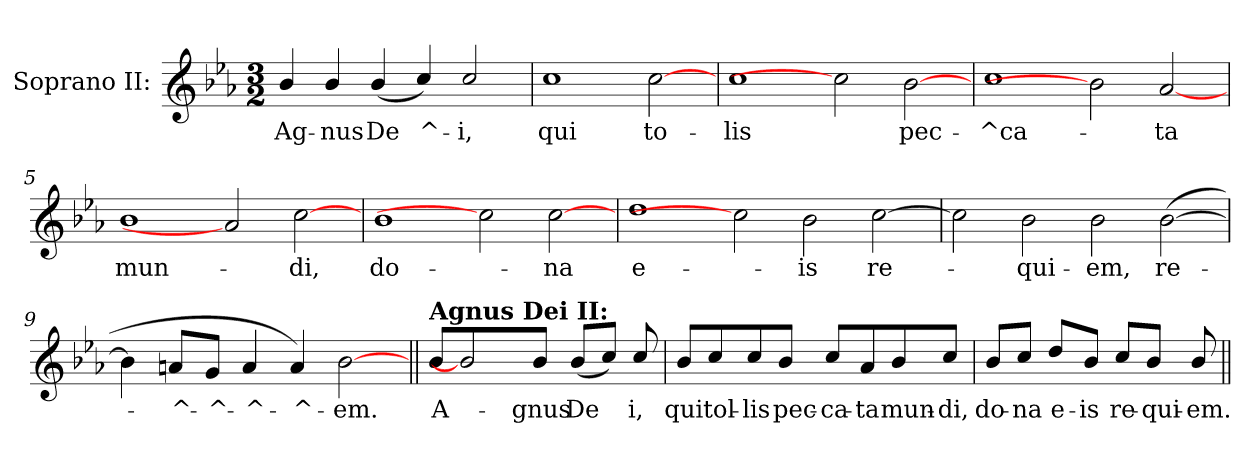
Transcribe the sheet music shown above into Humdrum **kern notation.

**kern	**text
*part1	*part1
*staff1	*staff1
*I"Soprano II:	*
!!LO:PB:g=z
*stria5	*
*clefG2	*
*k[b-e-a-]	*
*E-:	*
*M3/2	*
=1	=1
!	!LO:LY:b:cj
4b-/	Ag-
!	!LO:LY:b:cj
4b-/	-nus
!	!LO:LY:b:cj
(<4b-/	De
!	!LO:LY:b:cj
4cc/)	^-
!	!LO:LY:b:cj
2cc/	-i,
=2	=2
!	!LO:LY:b:cj
1cc	qui
!	!LO:LY:b:cj
[2cc	to-
=3	=3
!	!LO:LY:b:cj
1cc	-lis
2cc]	.
!	!LO:LY:b:cj
[2b-	pec-
!!LO:LB:g=z
=4	=4
!	!LO:LY:b:cj
1cc	-^ca-
2b-]	.
!	!LO:LY:b:cj
[2a-	-ta
=5	=5
!	!LO:LY:b:cj
1b-	mun-
2a-]	.
!	!LO:LY:b:cj
[2cc	-di,
=6	=6
!	!LO:LY:b:cj
1b-	do-
2cc]	.
!	!LO:LY:b:cj
[2cc	-na
!!LO:LB:g=z
=7	=7
!	!LO:LY:b:cj
1dd	e-
2cc]	.
!	!LO:LY:b:cj
2b-\	-is
!	!LO:LY:b:cj
[>2cc\	re-
=8	=8
2cc\]	.
!	!LO:LY:b:cj
2b-\	-qui-
!	!LO:LY:b:cj
2b-\	-em,
!	!LO:LY:b:cj
(>[>2b-\	re-
=9	=9
4b-\]	.
!	!LO:LY:b:cj
8an/L	-^-
!	!LO:LY:b:cj
8g/J	-^-
!	!LO:LY:b:cj
4a/	-^-
!	!LO:LY:b:cj
4a/)	-^-
!	!LO:LY:b:cj
[2b-	-em.
!!LO:LB:g=z
=10||	=10||
!LO:TX:a:B:t=Agnus Dei  II&colon;	!
!	!LO:LY:b:cj
8b-/L	A-
2b-]	.
!	!LO:LY:b:cj
8b-/J	-gnus
!	!LO:LY:b:cj
(<8b-/L	De
!	!LO:LY:b:cj
8cc/J)	-
!	!LO:LY:b:cj
8cc/	-i,
=11	=11
!	!LO:LY:b:cj
8b-/L	qui
!	!LO:LY:b:cj
8cc/	tol-
!	!LO:LY:b:cj
8cc/	-lis
!	!LO:LY:b:cj
8b-/J	pec-
!	!LO:LY:b:cj
8cc/L	-ca-
!	!LO:LY:b:cj
8a-/	-ta
!	!LO:LY:b:cj
8b-/	mun-
!	!LO:LY:b:cj
8cc/J	-di,
!!LO:LB:g=z
=12	=12
!	!LO:LY:b:cj
8b-/L	do-
!	!LO:LY:b:cj
8cc/J	-na
!	!LO:LY:b:cj
8dd/L	e-
!	!LO:LY:b:cj
8b-/J	-is
!	!LO:LY:b:cj
8cc/L	re-
!	!LO:LY:b:cj
8b-/J	-qui-
!	!LO:LY:b:cj
8b-/	-em.
=||	=||
*-	*-
